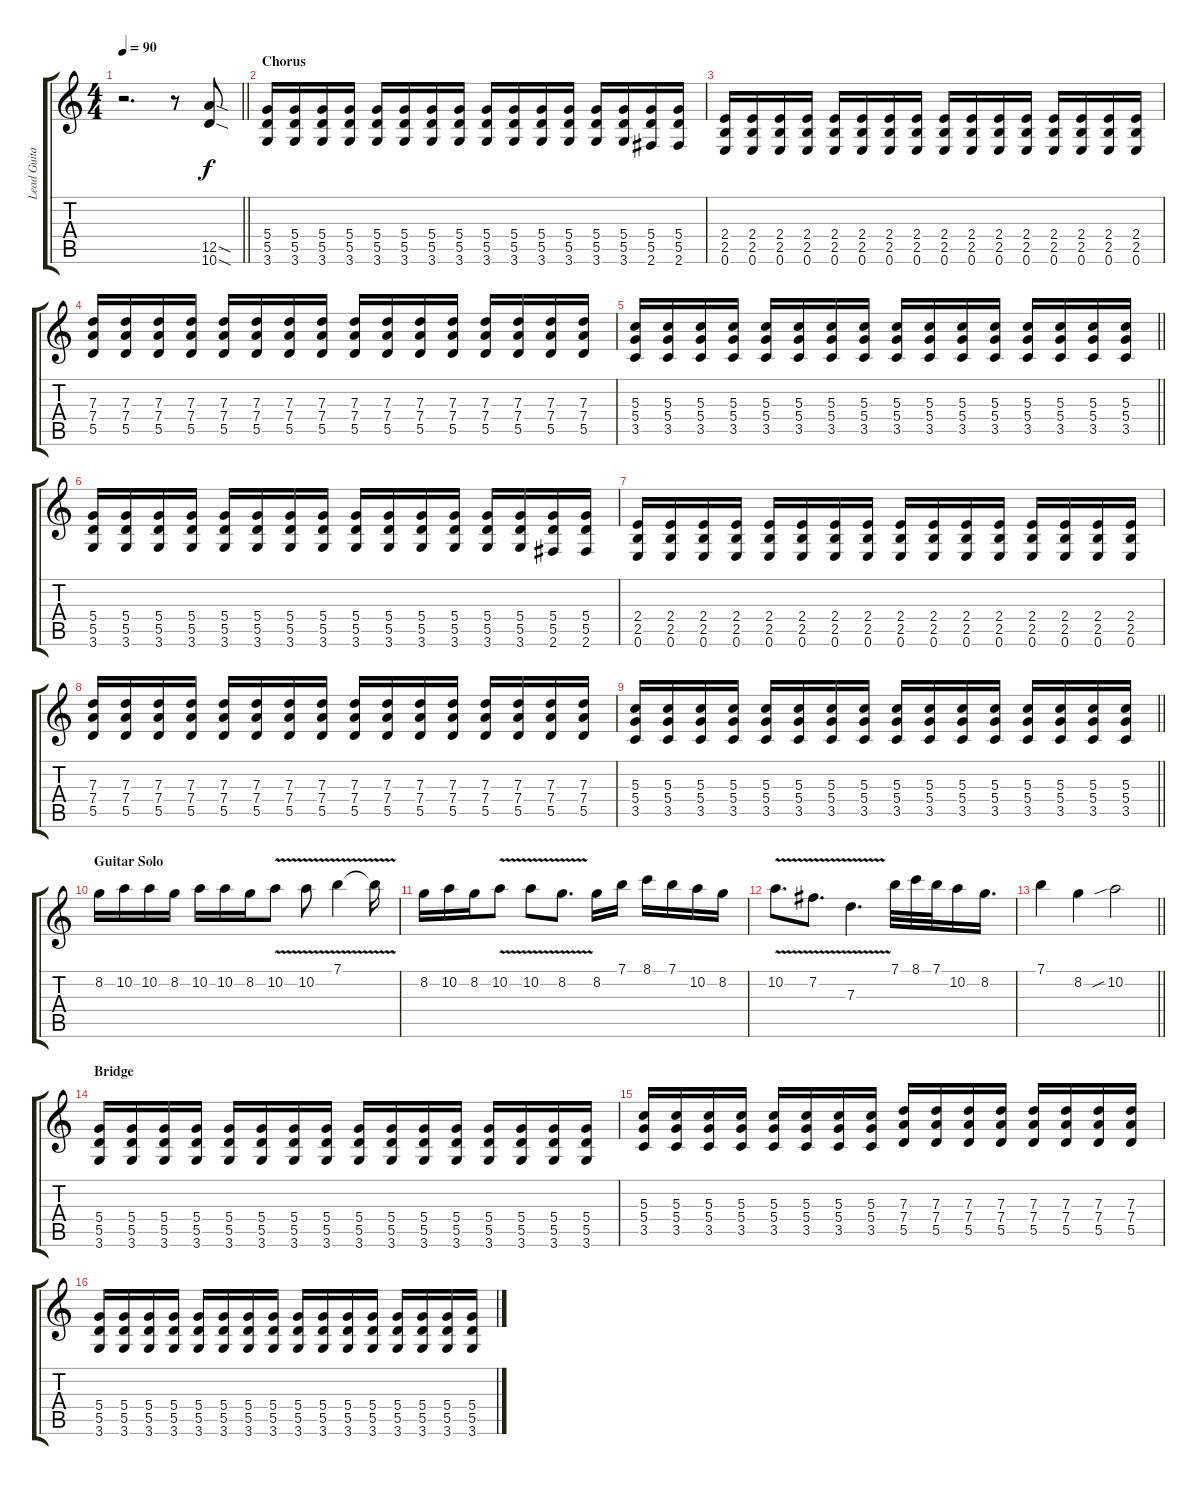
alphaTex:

\track ("Lead Guitar" "Lead Guita") {instrument distortionguitar}
\staff {score tabs}
\tuning (E4 B3 G3 D3 A2 E2) {hide}
\ts (4 4)
\tempo 90
\clef g2
\barLineRight lightlight
\ks c
r.2{d dy f} r.8 (12.5{sod} 10.6{sod}).8{volume 14} |
\section ("" "Chorus")
(5.4 5.5 3.6).16 (5.4 5.5 3.6).16 (5.4 5.5 3.6).16 (5.4 5.5 3.6).16 (5.4 5.5 3.6).16 (5.4 5.5 3.6).16 (5.4 5.5 3.6).16 (5.4 5.5 3.6).16 (5.4 5.5 3.6).16 (5.4 5.5 3.6).16 (5.4 5.5 3.6).16 (5.4 5.5 3.6).16 (5.4 5.5 3.6).16 (5.4 5.5 3.6).16 (5.4 5.5 2.6).16 (5.4 5.5 2.6).16 |
(2.4 2.5 0.6).16 (2.4 2.5 0.6).16 (2.4 2.5 0.6).16 (2.4 2.5 0.6).16 (2.4 2.5 0.6).16 (2.4 2.5 0.6).16 (2.4 2.5 0.6).16 (2.4 2.5 0.6).16 (2.4 2.5 0.6).16 (2.4 2.5 0.6).16 (2.4 2.5 0.6).16 (2.4 2.5 0.6).16 (2.4 2.5 0.6).16 (2.4 2.5 0.6).16 (2.4 2.5 0.6).16 (2.4 2.5 0.6).16 |
(7.3 7.4 5.5).16 (7.3 7.4 5.5).16 (7.3 7.4 5.5).16 (7.3 7.4 5.5).16 (7.3 7.4 5.5).16 (7.3 7.4 5.5).16 (7.3 7.4 5.5).16 (7.3 7.4 5.5).16 (7.3 7.4 5.5).16 (7.3 7.4 5.5).16 (7.3 7.4 5.5).16 (7.3 7.4 5.5).16 (7.3 7.4 5.5).16 (7.3 7.4 5.5).16 (7.3 7.4 5.5).16 (7.3 7.4 5.5).16 |
\barLineRight lightlight
(5.3 5.4 3.5).16 (5.3 5.4 3.5).16 (5.3 5.4 3.5).16 (5.3 5.4 3.5).16 (5.3 5.4 3.5).16 (5.3 5.4 3.5).16 (5.3 5.4 3.5).16 (5.3 5.4 3.5).16 (5.3 5.4 3.5).16 (5.3 5.4 3.5).16 (5.3 5.4 3.5).16 (5.3 5.4 3.5).16 (5.3 5.4 3.5).16 (5.3 5.4 3.5).16 (5.3 5.4 3.5).16 (5.3 5.4 3.5).16 |
(5.4 5.5 3.6).16 (5.4 5.5 3.6).16 (5.4 5.5 3.6).16 (5.4 5.5 3.6).16 (5.4 5.5 3.6).16 (5.4 5.5 3.6).16 (5.4 5.5 3.6).16 (5.4 5.5 3.6).16 (5.4 5.5 3.6).16 (5.4 5.5 3.6).16 (5.4 5.5 3.6).16 (5.4 5.5 3.6).16 (5.4 5.5 3.6).16 (5.4 5.5 3.6).16 (5.4 5.5 2.6).16 (5.4 5.5 2.6).16 |
(2.4 2.5 0.6).16 (2.4 2.5 0.6).16 (2.4 2.5 0.6).16 (2.4 2.5 0.6).16 (2.4 2.5 0.6).16 (2.4 2.5 0.6).16 (2.4 2.5 0.6).16 (2.4 2.5 0.6).16 (2.4 2.5 0.6).16 (2.4 2.5 0.6).16 (2.4 2.5 0.6).16 (2.4 2.5 0.6).16 (2.4 2.5 0.6).16 (2.4 2.5 0.6).16 (2.4 2.5 0.6).16 (2.4 2.5 0.6).16 |
(7.3 7.4 5.5).16 (7.3 7.4 5.5).16 (7.3 7.4 5.5).16 (7.3 7.4 5.5).16 (7.3 7.4 5.5).16 (7.3 7.4 5.5).16 (7.3 7.4 5.5).16 (7.3 7.4 5.5).16 (7.3 7.4 5.5).16 (7.3 7.4 5.5).16 (7.3 7.4 5.5).16 (7.3 7.4 5.5).16 (7.3 7.4 5.5).16 (7.3 7.4 5.5).16 (7.3 7.4 5.5).16 (7.3 7.4 5.5).16 |
\barLineRight lightlight
(5.3 5.4 3.5).16 (5.3 5.4 3.5).16 (5.3 5.4 3.5).16 (5.3 5.4 3.5).16 (5.3 5.4 3.5).16 (5.3 5.4 3.5).16 (5.3 5.4 3.5).16 (5.3 5.4 3.5).16 (5.3 5.4 3.5).16 (5.3 5.4 3.5).16 (5.3 5.4 3.5).16 (5.3 5.4 3.5).16 (5.3 5.4 3.5).16 (5.3 5.4 3.5).16 (5.3 5.4 3.5).16 (5.3 5.4 3.5).16 |
\section ("" "Guitar Solo")
8.2.16{volume 16 balance 8} 10.2.16 10.2.16 8.2.16 10.2.16 10.2.16 8.2.16 10.2{v}.8 10.2{v}.8 7.1{v}.4 7.1{t}.16 |
8.2.16 10.2.16 8.2.16 10.2{v}.8 10.2{v}.8 8.2{v}.8{d} 8.2.16 7.1.16 8.1.16 7.1.16 10.2.16 8.2.16 |
10.2{v}.8{d} 7.2{v}.8{d} 7.3{v}.4{d} 7.1.32 8.1.32 7.1.32 10.2.16 8.2.16{d} |
\barLineRight lightlight
7.1.4 8.2.4 10.2{sib}.2 |
\section ("" "Bridge")
(5.4 5.5 3.6).16{volume 14} (5.4 5.5 3.6).16 (5.4 5.5 3.6).16 (5.4 5.5 3.6).16 (5.4 5.5 3.6).16 (5.4 5.5 3.6).16 (5.4 5.5 3.6).16 (5.4 5.5 3.6).16 (5.4 5.5 3.6).16 (5.4 5.5 3.6).16 (5.4 5.5 3.6).16 (5.4 5.5 3.6).16 (5.4 5.5 3.6).16 (5.4 5.5 3.6).16 (5.4 5.5 3.6).16 (5.4 5.5 3.6).16 |
(5.3 5.4 3.5).16 (5.3 5.4 3.5).16 (5.3 5.4 3.5).16 (5.3 5.4 3.5).16 (5.3 5.4 3.5).16 (5.3 5.4 3.5).16 (5.3 5.4 3.5).16 (5.3 5.4 3.5).16 (7.3 7.4 5.5).16 (7.3 7.4 5.5).16 (7.3 7.4 5.5).16 (7.3 7.4 5.5).16 (7.3 7.4 5.5).16 (7.3 7.4 5.5).16 (7.3 7.4 5.5).16 (7.3 7.4 5.5).16 |
(5.4 5.5 3.6).16 (5.4 5.5 3.6).16 (5.4 5.5 3.6).16 (5.4 5.5 3.6).16 (5.4 5.5 3.6).16 (5.4 5.5 3.6).16 (5.4 5.5 3.6).16 (5.4 5.5 3.6).16 (5.4 5.5 3.6).16 (5.4 5.5 3.6).16 (5.4 5.5 3.6).16 (5.4 5.5 3.6).16 (5.4 5.5 3.6).16 (5.4 5.5 3.6).16 (5.4 5.5 3.6).16 (5.4 5.5 3.6).16
